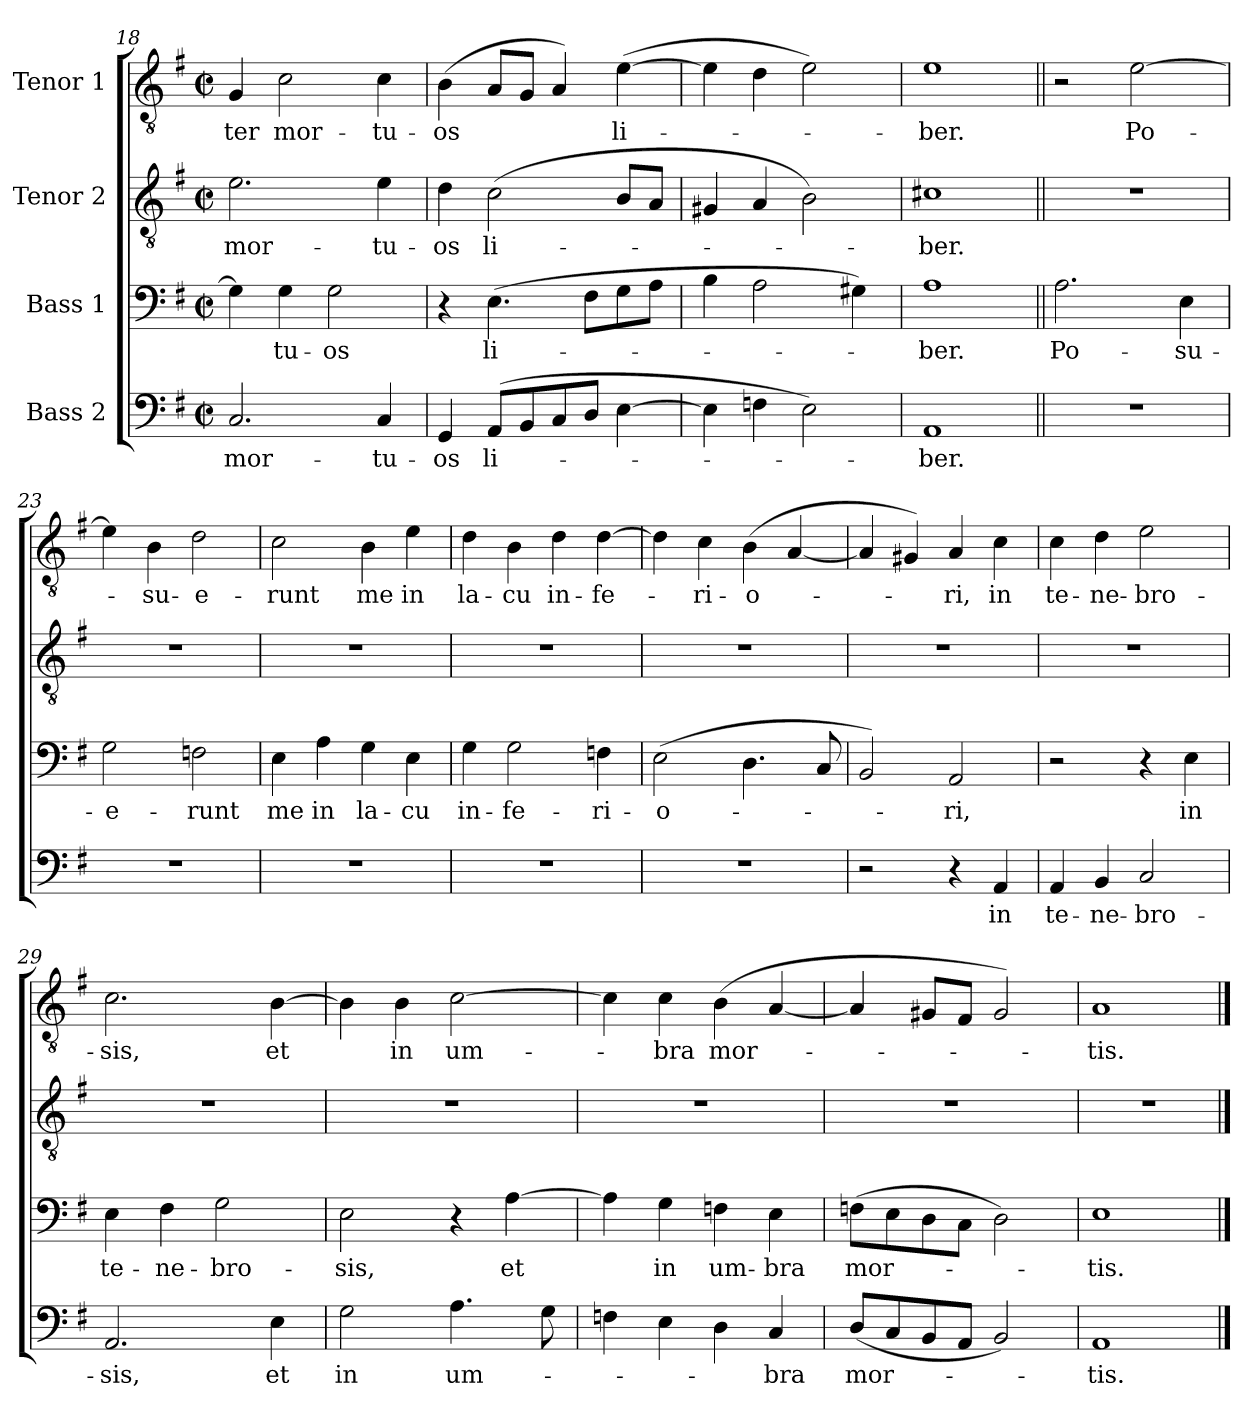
**kern	**text	**kern	**text	**kern	**text	**kern	**text
*part4	*part4	*part3	*part3	*part2	*part2	*part1	*part1
*staff4	*staff4	*staff3	*staff3	*staff2	*staff2	*staff1	*staff1
*I"Bass 2	*	*I"Bass 1	*	*I"Tenor 2	*	*I"Tenor 1	*
*clefF4	*	*clefF4	*	*clefGv2	*	*clefGv2	*
*k[f#]	*	*k[f#]	*	*k[f#]	*	*k[f#]	*
*G:	*	*G:	*	*G:	*	*G:	*
*M2/2	*	*M2/2	*	*M2/2	*	*M2/2	*
*met(c|)	*	*met(c|)	*	*met(c|)	*	*met(c|)	*
=18	=18	=18	=18	=18	=18	=18	=18
2.C/	mor-	4G\]	.	2.e\	mor-	4G/	-ter
.	.	4G\	-tu-	.	.	2c\	mor-
.	.	2G\	-os	.	.	.	.
4C/	-tu-	.	.	4e\	-tu-	4c\	-tu-
=19	=19	=19	=19	=19	=19	=19	=19
4GG/	-os	4r	.	4d\	-os	(4B\	-os
(8AA/L	li-	(4.E\	li-	(2c\	li-	8A/L	.
8BB/	.	.	.	.	.	8G/J	.
8C/	.	.	.	.	.	4A/)	.
8D/J	.	8F#\L	.	.	.	.	.
[4E\	.	8G\	.	8B/L	.	([4e\	li-
.	.	8A\J	.	8A/J	.	.	.
=20	=20	=20	=20	=20	=20	=20	=20
4E\]	.	4B\	.	4G#X/	.	4e\]	.
4Fn\	.	2A\	.	4A/	.	4d\	.
2E\)	.	.	.	2B\)	.	2e\)	.
.	.	4G#X\)	.	.	.	.	.
!!LO:LB:g=z
=21	=21	=21	=21	=21	=21	=21	=21
1AA	-ber.	1A	-ber.	1c#X	-ber.	1e	-ber.
=22||	=22||	=22||	=22||	=22||	=22||	=22||	=22||
1r	.	2.A\	Po-	1r	.	2r	.
.	.	.	.	.	.	[2e\	Po-
.	.	4E\	-su-	.	.	.	.
=23	=23	=23	=23	=23	=23	=23	=23
1r	.	2G\	-e-	1r	.	4e\]	.
.	.	.	.	.	.	4B\	-su-
.	.	2Fn\	-runt	.	.	2d\	-e-
=24	=24	=24	=24	=24	=24	=24	=24
1r	.	4E\	me	1r	.	2c\	-runt
.	.	4A\	in	.	.	.	.
.	.	4G\	la-	.	.	4B\	me
.	.	4E\	-cu	.	.	4e\	in
=25	=25	=25	=25	=25	=25	=25	=25
1r	.	4G\	in-	1r	.	4d\	la-
.	.	2G\	-fe-	.	.	4B\	-cu
.	.	.	.	.	.	4d\	in-
.	.	4Fn\	-ri-	.	.	[4d\	-fe-
=26	=26	=26	=26	=26	=26	=26	=26
1r	.	(2E\	-o-	1r	.	4d\]	.
.	.	.	.	.	.	4c\	-ri-
.	.	4.D\	.	.	.	(4B\	-o-
.	.	.	.	.	.	[4A/	.
.	.	8C/	.	.	.	.	.
=27	=27	=27	=27	=27	=27	=27	=27
2r	.	2BB/)	.	1r	.	4A/]	.
.	.	.	.	.	.	4G#X/)	.
4r	.	2AA/	-ri,	.	.	4A/	-ri,
4AA/	in	.	.	.	.	4c\	in
!!LO:LB:g=z
=28	=28	=28	=28	=28	=28	=28	=28
4AA/	te-	2r	.	1r	.	4c\	te-
4BB/	-ne-	.	.	.	.	4d\	-ne-
2C/	-bro-	4r	.	.	.	2e\	-bro-
.	.	4E\	in	.	.	.	.
=29	=29	=29	=29	=29	=29	=29	=29
2.AA/	-sis,	4E\	te-	1r	.	2.c\	-sis,
.	.	4F#\	-ne-	.	.	.	.
.	.	2G\	-bro-	.	.	.	.
4E\	et	.	.	.	.	[4B\	et
=30	=30	=30	=30	=30	=30	=30	=30
2G\	in	2E\	-sis,	1r	.	4B\]	.
.	.	.	.	.	.	4B\	in
4.A\	um-	4r	.	.	.	[2c\	um-
.	.	[4A\	et	.	.	.	.
8G\	.	.	.	.	.	.	.
=31	=31	=31	=31	=31	=31	=31	=31
4Fn\	.	4A\]	.	1r	.	4c\]	.
4E\	.	4G\	in	.	.	4c\	-bra
4D\	.	4Fn\	um-	.	.	(4B\	mor-
4C/	-bra	4E\	-bra	.	.	[4A/	.
=32	=32	=32	=32	=32	=32	=32	=32
(8D/L	mor-	(8Fn\L	mor-	1r	.	4A/]	.
8C/	.	8E\	.	.	.	.	.
8BB/	.	8D\	.	.	.	8G#X/L	.
8AA/J	.	8C\J	.	.	.	8F#/J	.
2BB/)	.	2D\)	.	.	.	2G#/)	.
=33	=33	=33	=33	=33	=33	=33	=33
1AA	-tis.	1E	-tis.	1r	.	1A	-tis.
==	==	==	==	==	==	==	==
*-	*-	*-	*-	*-	*-	*-	*-
